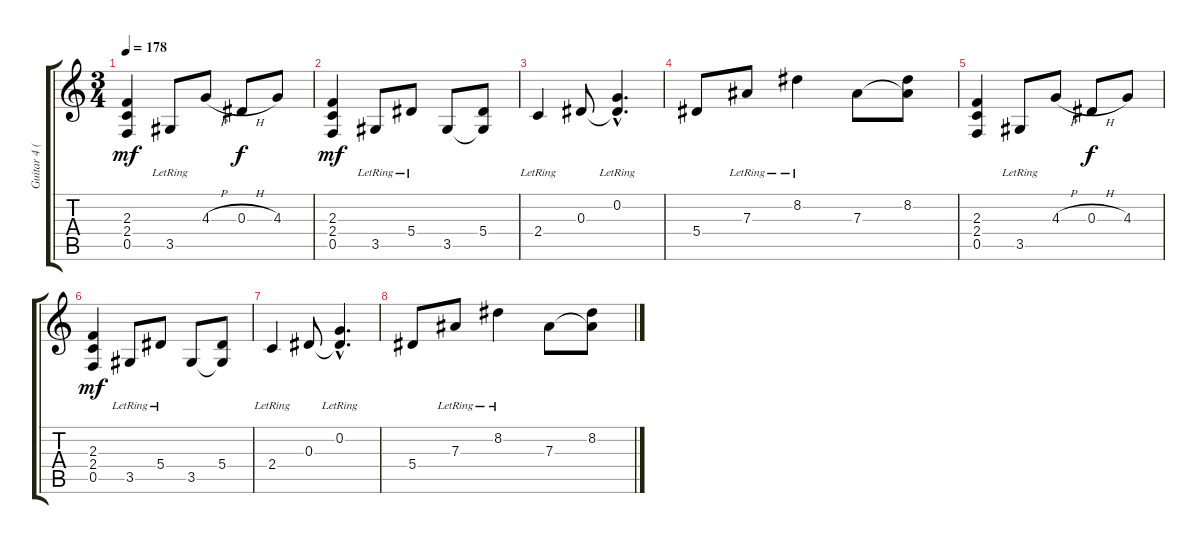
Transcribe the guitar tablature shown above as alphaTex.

\track ("Guitar 4 (Rhytm)" "Guitar 4 (") {instrument distortionguitar}
\staff {score tabs}
\tuning (C4 G3 Eb3 Bb2 F2 C2) {hide}
\ts (3 4)
\tempo 178
\clef g2
\ks c
(2.3 2.4 0.5).4{dy mf} 3.5{lr}.8 4.3{h}.8 0.3{h}.8{dy f} 4.3.8 |
(2.3 2.4 0.5).4{dy mf} 3.5{lr}.8 5.4{lr}.8 3.5.8 (5.4 3.5{t}).8 |
2.4{lr}.4 0.3.8 (0.2{hac lr} 0.3{hac t}).4{d} |
5.4.8 7.3{lr}.8 8.2{lr}.4 7.3.8 (8.2 7.3{t}).8 |
(2.3 2.4 0.5).4 3.5{lr}.8 4.3{h}.8 0.3{h}.8{dy f} 4.3.8 |
(2.3 2.4 0.5).4{dy mf} 3.5{lr}.8 5.4{lr}.8 3.5.8 (5.4 3.5{t}).8 |
2.4{lr}.4 0.3.8 (0.2{hac lr} 0.3{hac t}).4{d} |
5.4.8 7.3{lr}.8 8.2{lr}.4 7.3.8 (8.2 7.3{t}).8
